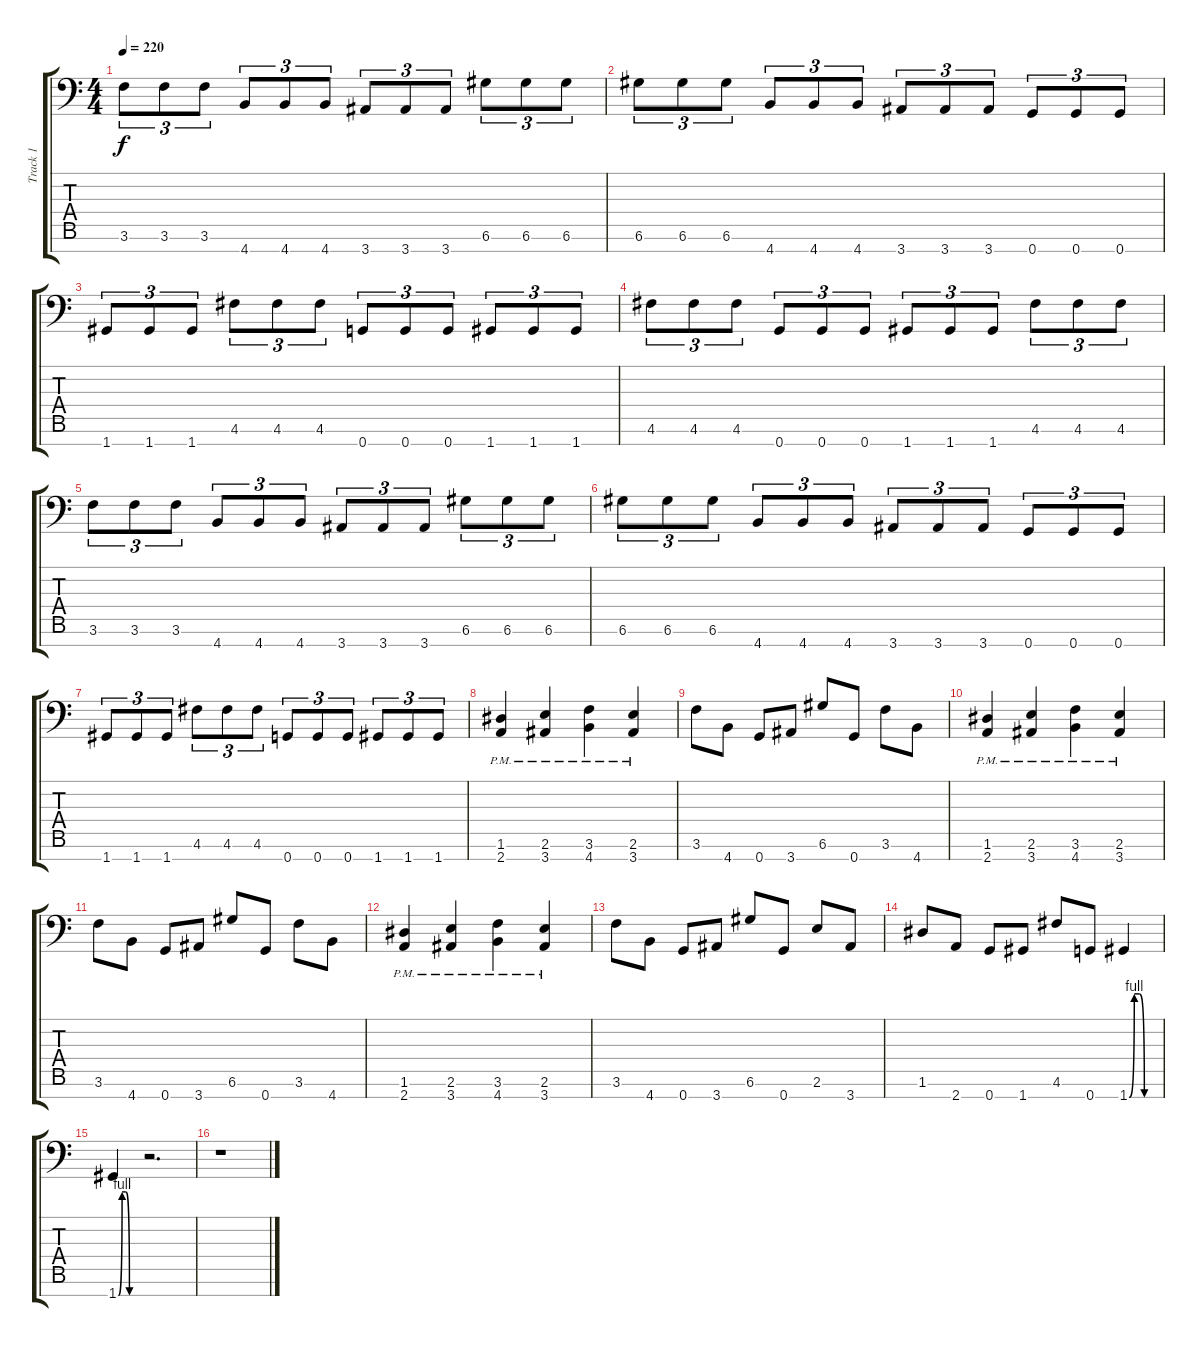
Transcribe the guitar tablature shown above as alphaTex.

\track ("Track 1" "Track 1") {instrument acousticguitarsteel}
\staff {score tabs}
\tuning (D4 A3 E3 C3 G2 D2 G1) {hide}
\ts (4 4)
\tempo 220
\clef f4
\ks c
3.6.8{tu (3 2) dy f} 3.6.8{tu (3 2)} 3.6.8{tu (3 2)} 4.7.8{tu (3 2)} 4.7.8{tu (3 2)} 4.7.8{tu (3 2)} 3.7.8{tu (3 2)} 3.7.8{tu (3 2)} 3.7.8{tu (3 2)} 6.6.8{tu (3 2)} 6.6.8{tu (3 2)} 6.6.8{tu (3 2)} |
6.6.8{tu (3 2)} 6.6.8{tu (3 2)} 6.6.8{tu (3 2)} 4.7.8{tu (3 2)} 4.7.8{tu (3 2)} 4.7.8{tu (3 2)} 3.7.8{tu (3 2)} 3.7.8{tu (3 2)} 3.7.8{tu (3 2)} 0.7.8{tu (3 2)} 0.7.8{tu (3 2)} 0.7.8{tu (3 2)} |
1.7.8{tu (3 2)} 1.7.8{tu (3 2)} 1.7.8{tu (3 2)} 4.6.8{tu (3 2)} 4.6.8{tu (3 2)} 4.6.8{tu (3 2)} 0.7.8{tu (3 2)} 0.7.8{tu (3 2)} 0.7.8{tu (3 2)} 1.7.8{tu (3 2)} 1.7.8{tu (3 2)} 1.7.8{tu (3 2)} |
4.6.8{tu (3 2)} 4.6.8{tu (3 2)} 4.6.8{tu (3 2)} 0.7.8{tu (3 2)} 0.7.8{tu (3 2)} 0.7.8{tu (3 2)} 1.7.8{tu (3 2)} 1.7.8{tu (3 2)} 1.7.8{tu (3 2)} 4.6.8{tu (3 2)} 4.6.8{tu (3 2)} 4.6.8{tu (3 2)} |
3.6.8{tu (3 2)} 3.6.8{tu (3 2)} 3.6.8{tu (3 2)} 4.7.8{tu (3 2)} 4.7.8{tu (3 2)} 4.7.8{tu (3 2)} 3.7.8{tu (3 2)} 3.7.8{tu (3 2)} 3.7.8{tu (3 2)} 6.6.8{tu (3 2)} 6.6.8{tu (3 2)} 6.6.8{tu (3 2)} |
6.6.8{tu (3 2)} 6.6.8{tu (3 2)} 6.6.8{tu (3 2)} 4.7.8{tu (3 2)} 4.7.8{tu (3 2)} 4.7.8{tu (3 2)} 3.7.8{tu (3 2)} 3.7.8{tu (3 2)} 3.7.8{tu (3 2)} 0.7.8{tu (3 2)} 0.7.8{tu (3 2)} 0.7.8{tu (3 2)} |
1.7.8{tu (3 2)} 1.7.8{tu (3 2)} 1.7.8{tu (3 2)} 4.6.8{tu (3 2)} 4.6.8{tu (3 2)} 4.6.8{tu (3 2)} 0.7.8{tu (3 2)} 0.7.8{tu (3 2)} 0.7.8{tu (3 2)} 1.7.8{tu (3 2)} 1.7.8{tu (3 2)} 1.7.8{tu (3 2)} |
(1.6{pm} 2.7{pm}).4 (2.6{pm} 3.7{pm}).4 (3.6{pm} 4.7{pm}).4 (2.6{pm} 3.7{pm}).4 |
3.6.8 4.7.8 0.7.8 3.7.8 6.6.8 0.7.8 3.6.8 4.7.8 |
(1.6{pm} 2.7{pm}).4 (2.6{pm} 3.7{pm}).4 (3.6{pm} 4.7{pm}).4 (2.6{pm} 3.7{pm}).4 |
3.6.8 4.7.8 0.7.8 3.7.8 6.6.8 0.7.8 3.6.8 4.7.8 |
(1.6{pm} 2.7{pm}).4 (2.6{pm} 3.7{pm}).4 (3.6{pm} 4.7{pm}).4 (2.6{pm} 3.7{pm}).4 |
3.6.8 4.7.8 0.7.8 3.7.8 6.6.8 0.7.8 2.6.8 3.7.8 |
1.6.8 2.7.8 0.7.8 1.7.8 4.6.8 0.7.8 1.7{be (custom 0 0 10 4 20 4 30 0 60 0)}.4 |
1.7{be (custom 0 0 10 4 20 4 30 0 60 0)}.4 r.2{d} |
r.1
